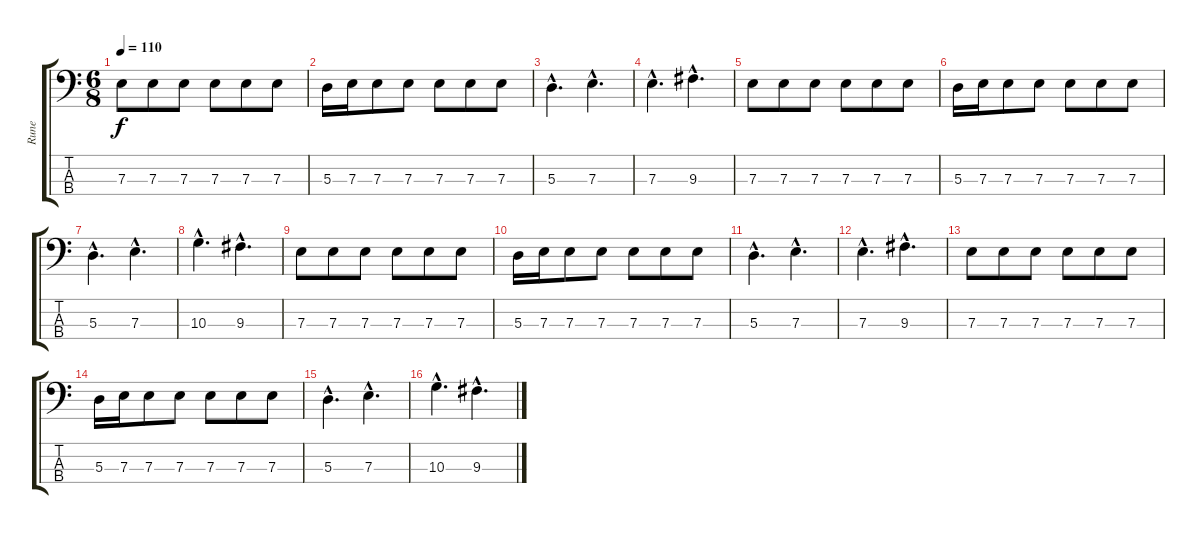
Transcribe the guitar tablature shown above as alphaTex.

\track ("Rune" "Rune") {instrument electricbassfinger}
\staff {score tabs}
\tuning (G2 D2 A1 E1) {hide}
\ts (6 8)
\tempo 110
\clef f4
\ks c
7.3.8{dy f instrument electricbassfinger} 7.3.8 7.3.8 7.3.8 7.3.8 7.3.8 |
5.3.16 7.3.16 7.3.8 7.3.8 7.3.8 7.3.8 7.3.8 |
5.3{hac}.4{d} 7.3{hac}.4{d} |
7.3{hac}.4{d} 9.3{hac}.4{d} |
7.3.8 7.3.8 7.3.8 7.3.8 7.3.8 7.3.8 |
5.3.16 7.3.16 7.3.8 7.3.8 7.3.8 7.3.8 7.3.8 |
5.3{hac}.4{d} 7.3{hac}.4{d} |
10.3{hac}.4{d} 9.3{hac}.4{d} |
7.3.8 7.3.8 7.3.8 7.3.8 7.3.8 7.3.8 |
5.3.16 7.3.16 7.3.8 7.3.8 7.3.8 7.3.8 7.3.8 |
5.3{hac}.4{d} 7.3{hac}.4{d} |
7.3{hac}.4{d} 9.3{hac}.4{d} |
7.3.8 7.3.8 7.3.8 7.3.8 7.3.8 7.3.8 |
5.3.16 7.3.16 7.3.8 7.3.8 7.3.8 7.3.8 7.3.8 |
5.3{hac}.4{d} 7.3{hac}.4{d} |
10.3{hac}.4{d} 9.3{hac}.4{d}
